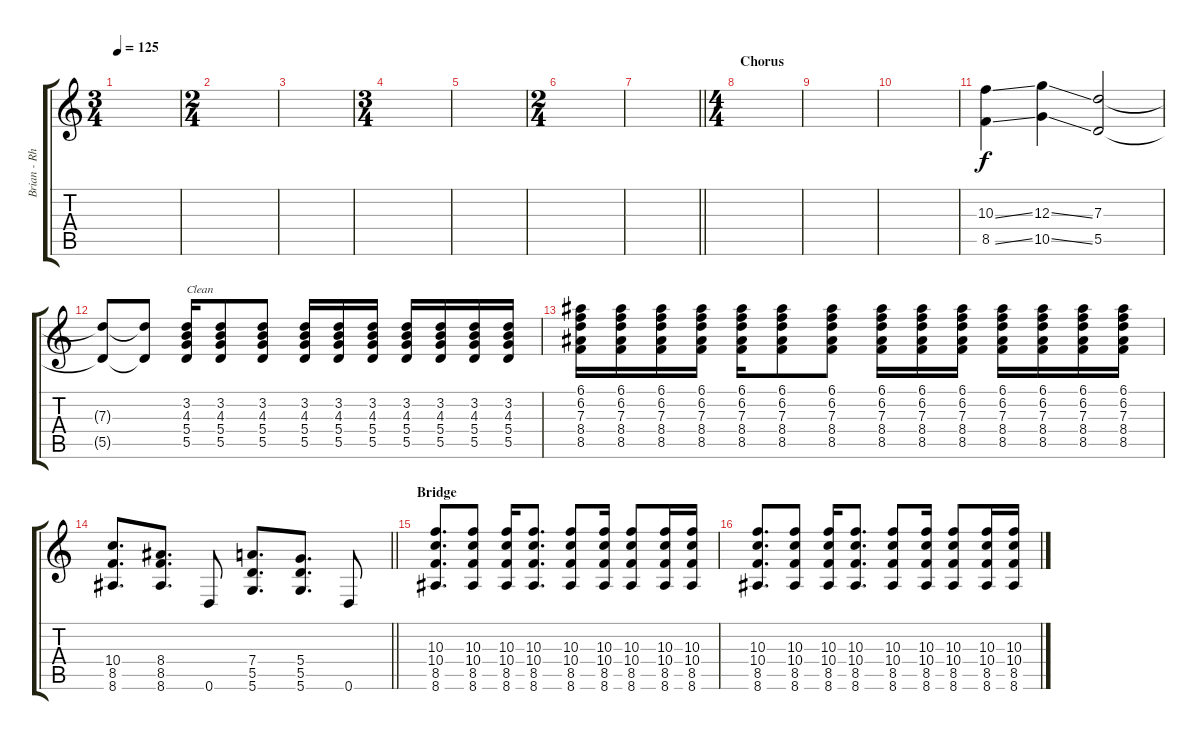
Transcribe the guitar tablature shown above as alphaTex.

\track ("Brian - Rhythm Guitar II" "Brian - Rh") {instrument electricguitarjazz}
\staff {score tabs}
\tuning (E4 B3 G3 D3 A2 D2) {hide}
\ts (3 4)
\tempo 125
\clef g2
\ks c
|
\ts (2 4)
|
|
\ts (3 4)
|
|
\ts (2 4)
|
\barLineRight lightlight
|
\ts (4 4)
\section ("" "Chorus")
|
|
|
(10.3{ss} 8.5{ss}).4{volume 16 balance 5 instrument electricguitarjazz} (12.3{ss} 10.5{ss}).4 (7.3 5.5).2 |
(7.3{t} 5.5{t}).8 (7.3{t} 5.5{t}).8 (3.2 4.3 5.4 5.5).16{txt "Clean" volume 12 balance 11 instrument electricguitarjazz} (3.2 4.3 5.4 5.5).8 (3.2 4.3 5.4 5.5).8 (3.2 4.3 5.4 5.5).16 (3.2 4.3 5.4 5.5).16 (3.2 4.3 5.4 5.5).16 (3.2 4.3 5.4 5.5).16 (3.2 4.3 5.4 5.5).16 (3.2 4.3 5.4 5.5).16 (3.2 4.3 5.4 5.5).16 |
(6.1 6.2 7.3 8.4 8.5).16 (6.1 6.2 7.3 8.4 8.5).16 (6.1 6.2 7.3 8.4 8.5).16 (6.1 6.2 7.3 8.4 8.5).16 (6.1 6.2 7.3 8.4 8.5).16 (6.1 6.2 7.3 8.4 8.5).8 (6.1 6.2 7.3 8.4 8.5).8 (6.1 6.2 7.3 8.4 8.5).16 (6.1 6.2 7.3 8.4 8.5).16 (6.1 6.2 7.3 8.4 8.5).16 (6.1 6.2 7.3 8.4 8.5).16 (6.1 6.2 7.3 8.4 8.5).16 (6.1 6.2 7.3 8.4 8.5).16 (6.1 6.2 7.3 8.4 8.5).16 |
\barLineRight lightlight
(10.4 8.5 8.6).8{d volume 12 balance 8 instrument electricguitarjazz} (8.4 8.5 8.6).8{d} 0.6.8 (7.4 5.5 5.6).8{d} (5.4 5.5 5.6).8{d} 0.6.8 |
\section ("" "Bridge")
(10.3 10.4 8.5 8.6).8{d volume 10} (10.3 10.4 8.5 8.6).8 (10.3 10.4 8.5 8.6).16 (10.3 10.4 8.5 8.6).8{d} (10.3 10.4 8.5 8.6).8 (10.3 10.4 8.5 8.6).16 (10.3 10.4 8.5 8.6).8 (10.3 10.4 8.5 8.6).16 (10.3 10.4 8.5 8.6).16 |
(10.3 10.4 8.5 8.6).8{d} (10.3 10.4 8.5 8.6).8 (10.3 10.4 8.5 8.6).16 (10.3 10.4 8.5 8.6).8{d} (10.3 10.4 8.5 8.6).8 (10.3 10.4 8.5 8.6).16 (10.3 10.4 8.5 8.6).8 (10.3 10.4 8.5 8.6).16 (10.3 10.4 8.5 8.6).16
